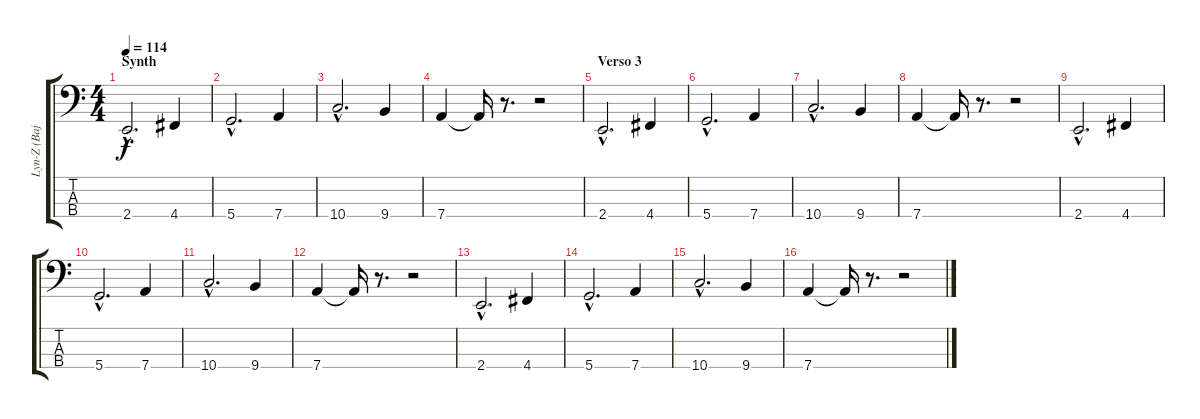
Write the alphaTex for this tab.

\track ("Lyn-Z (Bajo)" "Lyn-Z (Baj") {instrument electricbassfinger}
\staff {score tabs}
\tuning (G2 D2 A1 D1) {hide}
\ts (4 4)
\section ("" "Synth")
\tempo 114
\clef f4
\ks c
2.4{hac}.2{d dy f} 4.4.4 |
5.4{hac}.2{d} 7.4.4 |
10.4{hac}.2{d} 9.4.4 |
7.4.4 7.4{t}.16 r.8{d} r.2 |
\section ("" "Verso 3")
2.4{hac}.2{d} 4.4.4 |
5.4{hac}.2{d} 7.4.4 |
10.4{hac}.2{d} 9.4.4 |
7.4.4 7.4{t}.16 r.8{d} r.2 |
2.4{hac}.2{d} 4.4.4 |
5.4{hac}.2{d} 7.4.4 |
10.4{hac}.2{d} 9.4.4 |
7.4.4 7.4{t}.16 r.8{d} r.2 |
2.4{hac}.2{d} 4.4.4 |
5.4{hac}.2{d} 7.4.4 |
10.4{hac}.2{d} 9.4.4 |
7.4.4 7.4{t}.16 r.8{d} r.2
